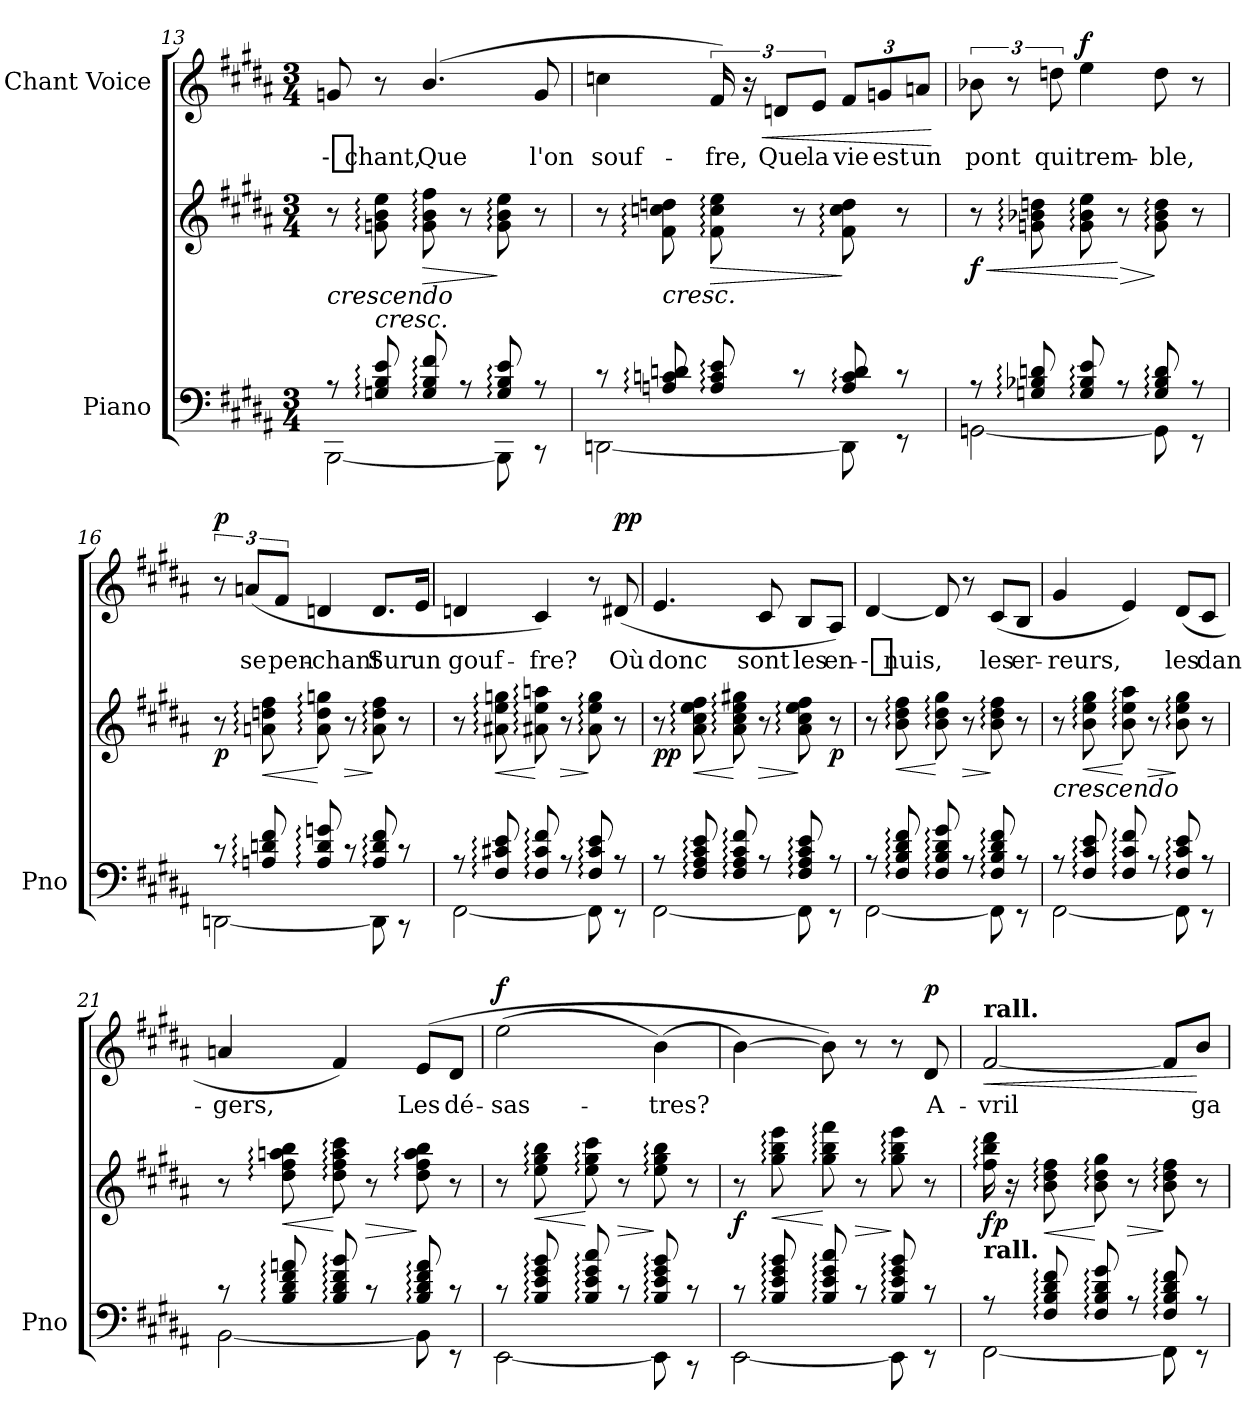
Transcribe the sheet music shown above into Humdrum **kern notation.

**kern	**kern	**dynam	**kern	**text	**dynam
*part2	*part2	*part2	*part1	*part1	*part1
*staff3	*staff2	*staff2/3	*staff1	*staff1	*staff1
*I"Piano	*	*	*I"Chant Voice	*	*
*I'Pno	*	*	*	*	*
!!LO:LB:g=z
*clefF4	*clefG2	*	*clefG2	*	*
*k[f#c#g#d#a#]	*k[f#c#g#d#a#]	*	*k[f#c#g#d#a#]	*	*
*M3/4	*M3/4	*	*M3/4	*	*
=13	=13	=13	=13	=13	=13
*^	*	*	*	*	*
!	!	!LO:TX:b:i:t=crescendo	!	!	!	!
!	!	!	!	!	!LO:LY:b	!
8r	[2BBB\	8r	.	8gn/	-- chant,	.
!	!	!	!LO:HP:b	!	!	!LO:DY:a
!	!	!	!	!	!	!LO:DY:n=1:a
8Gn/: 8B/: 8e/:	.	8gn\: 8b\: 8ee\:	<	8r	.	other-dynamics f
!	!	!	!LO:HP:b	!	!LO:LY:b	!
8G/: 8B/: 8f#/:	.	8g\: 8b\: 8ff#\:	>	(>4.b/	Que	.
8r	.	8r	[	.	.	.
8G/: 8B/: 8e/:	8BBB\]	8g\: 8b\: 8ee\:	]	.	.	.
!	!	!	!	!	!LO:LY:b	!
8r	8r	8r	.	8g/	l'on	.
=14	=14	=14	=14	=14	=14	=14
!	!	!	!	!	!LO:LY:b	!
8r	[2DDn\	8r	.	4ccn\	souf-	.
!	!	!	!LO:HP:b	!	!	!
8An/: 8cn/: 8dn/:	.	8f#\: 8ccn\: 8ddn\:	<	.	.	.
!	!	!	!LO:HP:b	!	!LO:LY:b	!
8A/: 8c/: 8e/:	.	8f#\: 8cc\: 8ee\:	>	24f#/)	-fre,	.
.	.	.	.	24r	.	.
!	!	!	!	!	!LO:LY:b	!LO:HP:b
.	.	.	.	12dn/L	Que	<
8r	.	8r	[	.	.	.
!	!	!	!	!	!LO:LY:b	!
.	.	.	.	12e/J	la	.
!	!	!	!	!	!LO:LY:b	!
8A/: 8c/: 8d/:	8DD\]	8f#\: 8cc\: 8dd\:	]	12f#/L	vie	.
!	!	!	!	!	!LO:LY:b	!
.	.	.	.	12gn/	est	.
8r	8r	8r	.	.	.	.
!	!	!	!	!	!LO:LY:b	!
.	.	.	.	12an/J	un	.
*v	*v	*	*	*	*	*
.	.	.	.	.	[
=15	=15	=15	=15	=15	=15
*^	*	*	*	*	*
!	!	!	!LO:HP:b	!	!LO:LY:b	!
!	!	!	!LO:DY:n=1:b	!	!	!
8r	[2GGn\	8r	< f	12b-X\	pont	.
.	.	.	.	12r	.	.
8Gn/: 8B-X/: 8dn/:	.	8gn\: 8b-X\: 8ddn\:	.	.	.	.
!	!	!	!	!	!LO:LY:b	!
.	.	.	.	12ddn\	qui	.
!	!	!	!	!	!LO:LY:b	!LO:DY:a
8G/: 8B-/: 8e/:	.	8g\: 8b-\: 8ee\:	.	4ee\	trem-	f
!	!	!	!LO:HP:n=1:b	!	!	!
8r	.	8r	[ >	.	.	.
!	!	!	!	!	!LO:LY:b	!
8G/: 8B-/: 8d/:	8GG\]	8g\: 8b-\: 8dd\:	]	8dd\	-ble,	.
8r	8r	8r	.	8r	.	.
!!LO:LB:g=z
=16	=16	=16	=16	=16	=16	=16
!	!	!	!LO:DY:b	!	!	!LO:DY:a
8r	[2DDn\	8r	p	12r	.	p
!	!	!	!	!	!LO:LY:b	!
.	.	.	.	(>12an/L	se	.
!	!	!	!LO:HP:b	!	!	!
8An/: 8dn/: 8f#/:	.	8an\: 8ddn\: 8ff#\:	<	.	.	.
!	!	!	!	!	!LO:LY:b	!
.	.	.	.	12f#/J	pen-	.
!	!	!	!	!	!LO:LY:b	!
8A/: 8d/: 8gn/:	.	8a\: 8dd\: 8ggn\:	[	4dn/	-chant	.
!	!	!	!LO:HP:b	!	!	!
8r	.	8r	>	.	.	.
!	!	!	!	!	!LO:LY:b	!
8A/: 8d/: 8f#/:	8DD\]	8a\: 8dd\: 8ff#\:	]	8.d/L	Sur	.
8r	8r	8r	.	.	.	.
!	!	!	!	!	!LO:LY:b	!
.	.	.	.	16e/Jk	un	.
=17	=17	=17	=17	=17	=17	=17
!	!	!	!	!	!LO:LY:b	!
8r	[2FF#\	8r	.	4dn/	gouf-	.
!	!	!	!LO:HP:b	!	!	!
8F#/: 8c#X/: 8e/:	.	8a#X\: 8ee\: 8ggn\:	<	.	.	.
!	!	!	!	!	!LO:LY:b	!
8F#/: 8c#/: 8f#/:	.	8a#X\: 8ee\: 8aan\:	[	4c#/)	-fre?	.
!	!	!	!LO:HP:b	!	!	!
8r	.	8r	>	.	.	.
8F#/: 8c#/: 8e/:	8FF#\]	8a#\: 8ee\: 8gg\:	]	8r	.	.
!	!	!	!	!	!LO:LY:b	!LO:DY:a
8r	8r	8r	.	(>8d#X/	Où	pp
=18	=18	=18	=18	=18	=18	=18
!	!	!	!LO:DY:b	!	!LO:LY:b	!
8r	[2FF#\	8r	pp	4.e/	donc	.
!	!	!	!LO:HP:b	!	!	!
8F#/: 8A#/: 8c#/: 8e/:	.	8a#\: 8cc#\: 8ee\: 8ff#\:	<	.	.	.
8F#/: 8A#/: 8c#/: 8f#/:	.	8a#\: 8cc#\: 8ee\: 8gg#X\:	[	.	.	.
!	!	!	!LO:HP:b	!	!LO:LY:b	!
8r	.	8r	>	8c#/	sont	.
!	!	!	!	!	!LO:LY:b	!
8F#/: 8A#/: 8c#/: 8e/:	8FF#\]	8a#\: 8cc#\: 8ee\: 8ff#\:	]	8B/L	les	.
!	!	!	!LO:DY:b	!	!LO:LY:b	!
8r	8r	8r	p	8A#/J)	en-	.
!!LO:LB:g=z
=19	=19	=19	=19	=19	=19	=19
!	!	!	!	!	!LO:LY:b	!
8r	[2FF#\	8r	.	[4d#/	-- nuis,	.
!	!	!	!LO:HP:b	!	!	!
8F#/: 8B/: 8d#/: 8f#/:	.	8b\: 8dd#\: 8ff#\:	<	.	.	.
8F#/: 8B/: 8d#/: 8g#/:	.	8b\: 8dd#\: 8gg#\:	[	8d#/]	.	.
!	!	!	!LO:HP:b	!	!	!
8r	.	8r	>	8r	.	.
!	!	!	!	!	!LO:LY:b	!LO:DY:a
!	!	!	!	!	!	!LO:DY:n=1:a
8F#/: 8B/: 8d#/: 8f#/:	8FF#\]	8b\: 8dd#\: 8ff#\:	]	(>8c#/L	les	other-dynamics f
!	!	!	!	!	!LO:LY:b	!
8r	8r	8r	.	8B/J	er-	.
=20	=20	=20	=20	=20	=20	=20
!	!	!LO:TX:b:i:t=crescendo	!	!	!	!
!	!	!	!	!	!LO:LY:b	!
8r	[2FF#\	8r	.	4g#/	-reurs,	.
!	!	!	!LO:HP:b	!	!	!
8F#/: 8c#/: 8e/:	.	8b\: 8ee\: 8gg#\:	<	.	.	.
8F#/: 8c#/: 8f#/:	.	8b\: 8ee\: 8aa#\:	[	4e/)	.	.
!	!	!	!LO:HP:b	!	!	!
8r	.	8r	>	.	.	.
!	!	!	!	!	!LO:LY:b	!LO:DY:a
!	!	!	!	!	!	!LO:DY:n=1:a
8F#/: 8c#/: 8e/:	8FF#\]	8b\: 8ee\: 8gg#\:	]	(>8d#/L	les	other-dynamics f
!	!	!	!	!	!LO:LY:b	!
8r	8r	8r	.	8c#/J	dan-	.
=21	=21	=21	=21	=21	=21	=21
!	!	!	!	!	!LO:LY:b	!
8r	[2BB\	8r	.	4an/	-gers,	.
!	!	!	!LO:HP:b	!	!	!
8B/: 8d#/: 8f#/: 8an/:	.	8dd#\: 8ff#\: 8aan\: 8bb\:	<	.	.	.
8B/: 8d#/: 8f#/: 8b/:	.	8dd#\: 8ff#\: 8aa\: 8ccc#\:	[	4f#/)	.	.
!	!	!	!LO:HP:b	!	!	!
8r	.	8r	>	.	.	.
!	!	!	!	!	!LO:LY:b	!
8B/: 8d#/: 8f#/: 8a/:	8BB\]	8dd#\: 8ff#\: 8aa\: 8bb\:	]	(>8e/L	Les	.
!	!	!	!	!	!LO:LY:b	!
8r	8r	8r	.	8d#/J	dé-	.
=22	=22	=22	=22	=22	=22	=22
!	!	!	!	!	!LO:LY:b	!LO:DY:a
8r	[2EE\	8r	.	(>2ee\	-sas-	f
!	!	!	!LO:HP:b	!	!	!
8B/: 8e/: 8g#/: 8b/:	.	8ee\: 8gg#\: 8bb\:	<	.	.	.
8B/: 8e/: 8g#/: 8cc#/:	.	8ee\: 8gg#\: 8ccc#\:	[	.	.	.
!	!	!	!LO:HP:b	!	!	!
8r	.	8r	>	.	.	.
!	!	!	!	!	!LO:LY:b	!
8B/: 8e/: 8g#/: 8b/:	8EE\]	8ee\: 8gg#\: 8bb\:	]	(>4b\)	-tres?	.
8r	8r	8r	.	.	.	.
!!LO:PB:g=z
=23	=23	=23	=23	=23	=23	=23
!	!	!	!LO:DY:b	!	!	!
8r	[2EE\	8r	f	[4b\)	.	.
!	!	!	!LO:HP:b	!	!	!
8B/: 8e/: 8g#/: 8b/:	.	8gg#\: 8bb\: 8eee\:	<	.	.	.
8B/: 8e/: 8g#/: 8cc#/:	.	8gg#\: 8bb\: 8fff#\:	[	8b\])	.	.
!	!	!	!LO:HP:b	!	!	!
8r	.	8r	>	8r	.	.
8B/: 8e/: 8g#/: 8b/:	8EE\]	8gg#\: 8bb\: 8eee\:	]	8r	.	.
!	!	!	!	!	!LO:LY:b	!LO:DY:a
8r	8r	8r	.	8d#/	A-	p
=24	=24	=24	=24	=24	=24	=24
*	*	*	*	*MM52	*	*
!	!	!	!	!LO:TX:B:t=rall.	!	!
!	!	!LO:TX:b:B:t=rall.	!	!	!	!
!	!	!	!LO:DY:b	!	!LO:LY:b	!LO:HP:b
8r	[2FF#\	16ff#\: 16bb\: 16ddd#\:	fp	[2f#/	-vril	<
.	.	16r	.	.	.	.
!	!	!	!LO:HP:b	!	!	!
8F#/: 8B/: 8d#/: 8f#/:	.	8b\: 8dd#\: 8ff#\:	<	.	.	.
8F#/: 8B/: 8d#/: 8g#/:	.	8b\: 8dd#\: 8gg#\:	[	.	.	.
!	!	!	!LO:HP:b	!	!	!
8r	.	8r	>	.	.	.
8F#/: 8B/: 8d#/: 8f#/:	8FF#\]	8b\: 8dd#\: 8ff#\:	]	8f#/L]	.	.
!	!	!	!	!	!LO:LY:b	!
8r	8r	8r	.	8b/J	ga-	[
*v	*v	*	*	*	*	*
=	=	=	=	=	=
*-	*-	*-	*-	*-	*-
